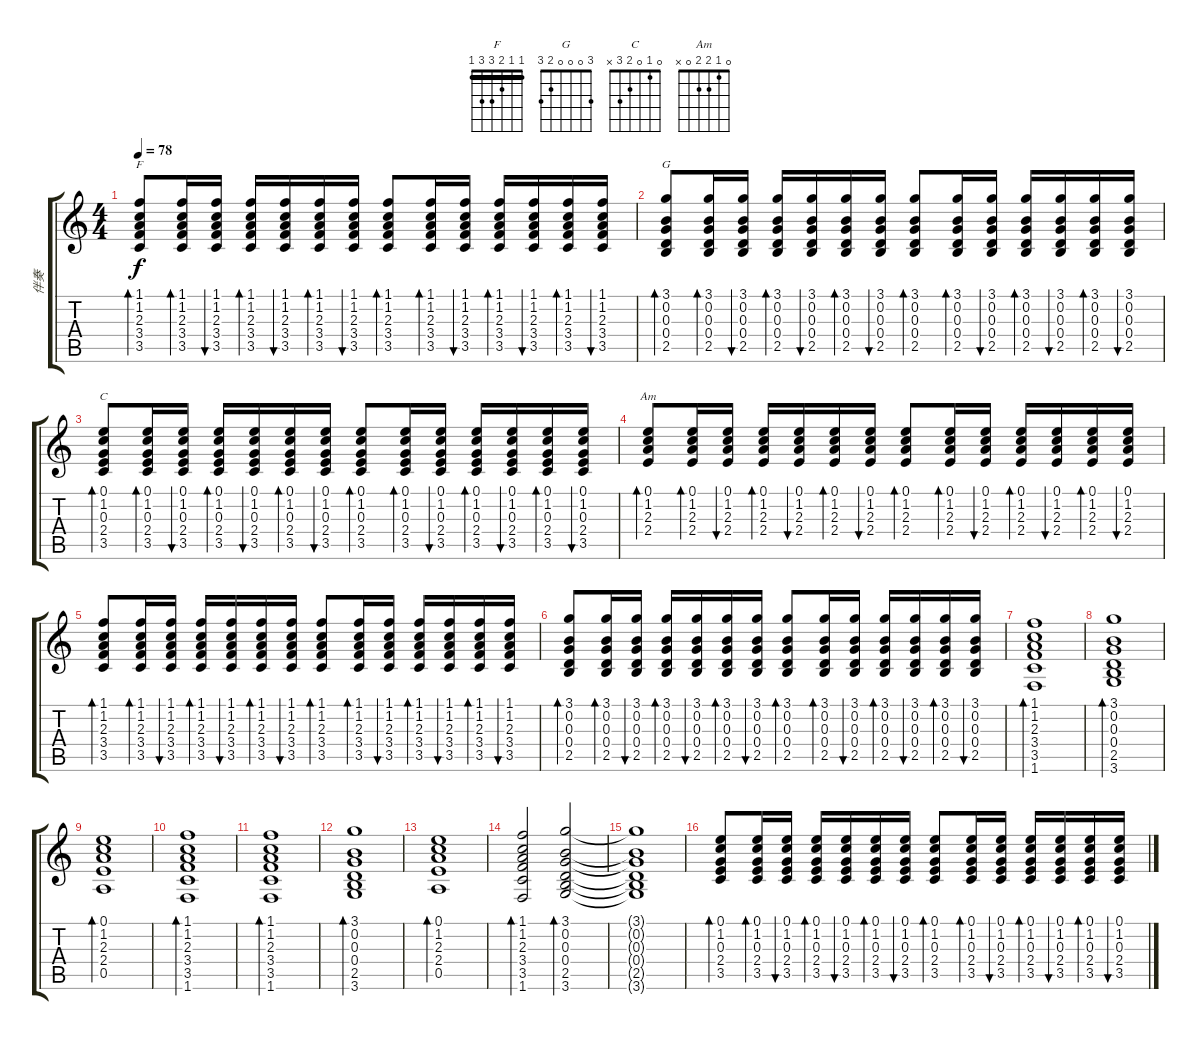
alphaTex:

\track ("伴奏" "伴奏") {instrument acousticguitarsteel}
\staff {score tabs}
\tuning (E4 B3 G3 D3 A2 E2) {hide}
\chord ("F" 1 1 2 3 3 1) {barre 1}
\chord ("G" 3 0 0 0 2 3)
\chord ("C" 0 1 0 2 3 x)
\chord ("Am" 0 1 2 2 0 x)
\ts (4 4)
\tempo 78
\clef g2
\ks c
(1.1 1.2 2.3 3.4 3.5).8{bd 30 ch "F" dy f} (1.1 1.2 2.3 3.4 3.5).16{bd 30} (1.1 1.2 2.3 3.4 3.5).16{bu 30} (1.1 1.2 2.3 3.4 3.5).16{bd 30} (1.1 1.2 2.3 3.4 3.5).16{bu 30} (1.1 1.2 2.3 3.4 3.5).16{bd 30} (1.1 1.2 2.3 3.4 3.5).16{bu 30} (1.1 1.2 2.3 3.4 3.5).8{bd 30} (1.1 1.2 2.3 3.4 3.5).16{bd 30} (1.1 1.2 2.3 3.4 3.5).16{bu 30} (1.1 1.2 2.3 3.4 3.5).16{bd 30} (1.1 1.2 2.3 3.4 3.5).16{bu 30} (1.1 1.2 2.3 3.4 3.5).16{bd 30} (1.1 1.2 2.3 3.4 3.5).16{bu 30} |
(3.1 0.2 0.3 0.4 2.5).8{bd 30 ch "G"} (3.1 0.2 0.3 0.4 2.5).16{bd 30} (3.1 0.2 0.3 0.4 2.5).16{bu 30} (3.1 0.2 0.3 0.4 2.5).16{bd 30} (3.1 0.2 0.3 0.4 2.5).16{bu 30} (3.1 0.2 0.3 0.4 2.5).16{bd 30} (3.1 0.2 0.3 0.4 2.5).16{bu 30} (3.1 0.2 0.3 0.4 2.5).8{bd 30} (3.1 0.2 0.3 0.4 2.5).16{bd 30} (3.1 0.2 0.3 0.4 2.5).16{bu 30} (3.1 0.2 0.3 0.4 2.5).16{bd 30} (3.1 0.2 0.3 0.4 2.5).16{bu 30} (3.1 0.2 0.3 0.4 2.5).16{bd 30} (3.1 0.2 0.3 0.4 2.5).16{bu 30} |
(0.1 1.2 0.3 2.4 3.5).8{bd 30 ch "C"} (0.1 1.2 0.3 2.4 3.5).16{bd 30} (0.1 1.2 0.3 2.4 3.5).16{bu 30} (0.1 1.2 0.3 2.4 3.5).16{bd 30} (0.1 1.2 0.3 2.4 3.5).16{bu 30} (0.1 1.2 0.3 2.4 3.5).16{bd 30} (0.1 1.2 0.3 2.4 3.5).16{bu 30} (0.1 1.2 0.3 2.4 3.5).8{bd 30} (0.1 1.2 0.3 2.4 3.5).16{bd 30} (0.1 1.2 0.3 2.4 3.5).16{bu 30} (0.1 1.2 0.3 2.4 3.5).16{bd 30} (0.1 1.2 0.3 2.4 3.5).16{bu 30} (0.1 1.2 0.3 2.4 3.5).16{bd 30} (0.1 1.2 0.3 2.4 3.5).16{bu 30} |
(0.1 1.2 2.3 2.4).8{bd 30 ch "Am"} (0.1 1.2 2.3 2.4).16{bd 30} (0.1 1.2 2.3 2.4).16{bu 30} (0.1 1.2 2.3 2.4).16{bd 30} (0.1 1.2 2.3 2.4).16{bu 30} (0.1 1.2 2.3 2.4).16{bd 30} (0.1 1.2 2.3 2.4).16{bu 30} (0.1 1.2 2.3 2.4).8{bd 30} (0.1 1.2 2.3 2.4).16{bd 30} (0.1 1.2 2.3 2.4).16{bu 30} (0.1 1.2 2.3 2.4).16{bd 30} (0.1 1.2 2.3 2.4).16{bu 30} (0.1 1.2 2.3 2.4).16{bd 30} (0.1 1.2 2.3 2.4).16{bu 30} |
(1.1 1.2 2.3 3.4 3.5).8{bd 30} (1.1 1.2 2.3 3.4 3.5).16{bd 30} (1.1 1.2 2.3 3.4 3.5).16{bu 30} (1.1 1.2 2.3 3.4 3.5).16{bd 30} (1.1 1.2 2.3 3.4 3.5).16{bu 30} (1.1 1.2 2.3 3.4 3.5).16{bd 30} (1.1 1.2 2.3 3.4 3.5).16{bu 30} (1.1 1.2 2.3 3.4 3.5).8{bd 30} (1.1 1.2 2.3 3.4 3.5).16{bd 30} (1.1 1.2 2.3 3.4 3.5).16{bu 30} (1.1 1.2 2.3 3.4 3.5).16{bd 30} (1.1 1.2 2.3 3.4 3.5).16{bu 30} (1.1 1.2 2.3 3.4 3.5).16{bd 30} (1.1 1.2 2.3 3.4 3.5).16{bu 30} |
(3.1 0.2 0.3 0.4 2.5).8{bd 30} (3.1 0.2 0.3 0.4 2.5).16{bd 30} (3.1 0.2 0.3 0.4 2.5).16{bu 30} (3.1 0.2 0.3 0.4 2.5).16{bd 30} (3.1 0.2 0.3 0.4 2.5).16{bu 30} (3.1 0.2 0.3 0.4 2.5).16{bd 30} (3.1 0.2 0.3 0.4 2.5).16{bu 30} (3.1 0.2 0.3 0.4 2.5).8{bd 30} (3.1 0.2 0.3 0.4 2.5).16{bd 30} (3.1 0.2 0.3 0.4 2.5).16{bu 30} (3.1 0.2 0.3 0.4 2.5).16{bd 30} (3.1 0.2 0.3 0.4 2.5).16{bu 30} (3.1 0.2 0.3 0.4 2.5).16{bd 30} (3.1 0.2 0.3 0.4 2.5).16{bu 30} |
(1.1 1.2 2.3 3.4 3.5 1.6).1{bd 240} |
(3.1 0.2 0.3 0.4 2.5 3.6).1{bd 240} |
(0.1 1.2 2.3 2.4 0.5).1{bd 240} |
(1.1 1.2 2.3 3.4 3.5 1.6).1{bd 240} |
(1.1 1.2 2.3 3.4 3.5 1.6).1{bd 240} |
(3.1 0.2 0.3 0.4 2.5 3.6).1{bd 240} |
(0.1 1.2 2.3 2.4 0.5).1{bd 240} |
(1.1 1.2 2.3 3.4 3.5 1.6).2{bd 240} (3.1 0.2 0.3 0.4 2.5 3.6).2{bd 240} |
(3.1{t} 0.2{t} 0.3{t} 0.4{t} 2.5{t} 3.6{t}).1 |
(0.1 1.2 0.3 2.4 3.5).8{bd 30} (0.1 1.2 0.3 2.4 3.5).16{bd 30} (0.1 1.2 0.3 2.4 3.5).16{bu 30} (0.1 1.2 0.3 2.4 3.5).16{bd 30} (0.1 1.2 0.3 2.4 3.5).16{bu 30} (0.1 1.2 0.3 2.4 3.5).16{bd 30} (0.1 1.2 0.3 2.4 3.5).16{bu 30} (0.1 1.2 0.3 2.4 3.5).8{bd 30} (0.1 1.2 0.3 2.4 3.5).16{bd 30} (0.1 1.2 0.3 2.4 3.5).16{bu 30} (0.1 1.2 0.3 2.4 3.5).16{bd 30} (0.1 1.2 0.3 2.4 3.5).16{bu 30} (0.1 1.2 0.3 2.4 3.5).16{bd 30} (0.1 1.2 0.3 2.4 3.5).16{bu 30}
